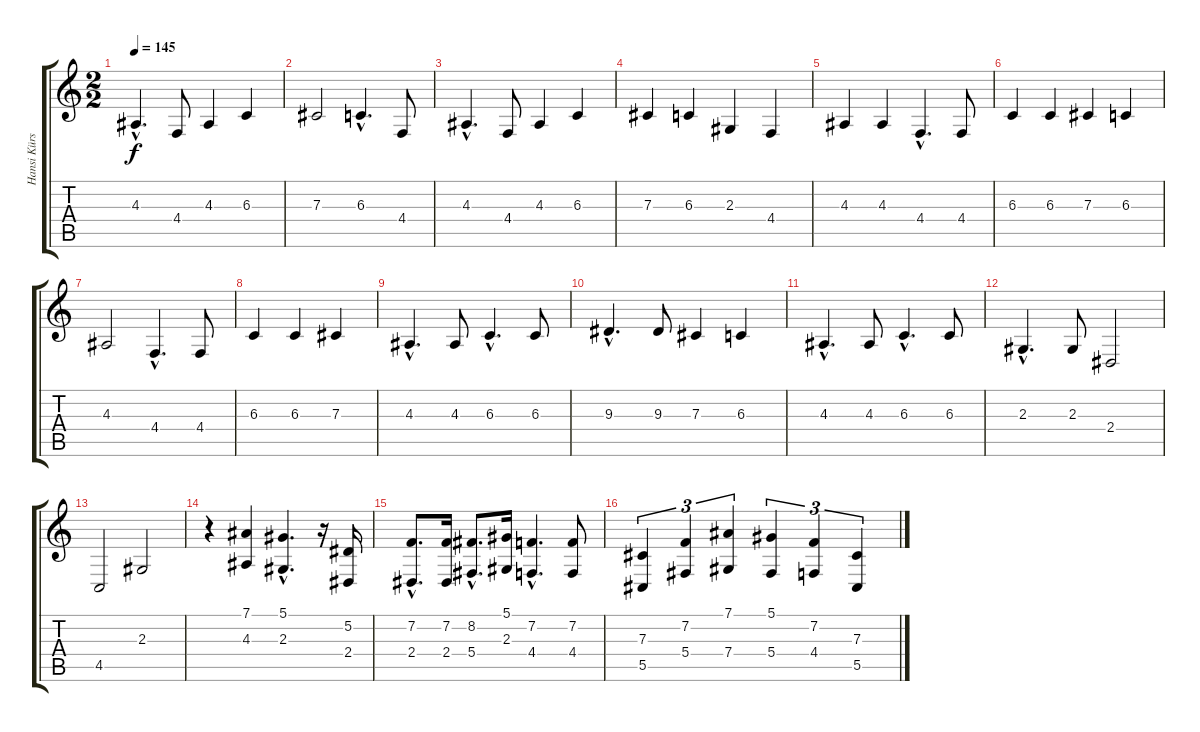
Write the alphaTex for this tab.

\track ("Hansi Kürsch" "Hansi Kürs") {instrument flute}
\staff {score tabs}
\tuning (Eb4 Bb3 Gb3 Db3 Ab2 Eb2) {hide}
\ts (2 2)
\tempo 145
\clef g2
\ks c
4.3{hac}.4{d dy f} 4.4.8 4.3.4 6.3.4 |
7.3.2 6.3{hac}.4{d} 4.4.8 |
4.3{hac}.4{d} 4.4.8 4.3.4 6.3.4 |
7.3.4 6.3.4 2.3.4 4.4.4 |
4.3.4 4.3.4 4.4{hac}.4{d} 4.4.8 |
6.3.4 6.3.4 7.3.4 6.3.4 |
4.3.2 4.4{hac}.4{d} 4.4.8 |
6.3.4 6.3.4 7.3.4 |
4.3{hac}.4{d} 4.3.8 6.3{hac}.4{d} 6.3.8 |
9.3{hac}.4{d} 9.3.8 7.3.4 6.3.4 |
4.3{hac}.4{d} 4.3.8 6.3{hac}.4{d} 6.3.8 |
2.3{hac}.4{d} 2.3.8 2.4.2 |
4.5.2 2.3.2 |
r.4 (7.1 4.3).4 (5.1{hac} 2.3{hac}).4{d} r.16 (5.2 2.4).16 |
(7.2{hac} 2.4{hac}).8{d} (7.2 2.4).16 (8.2{hac} 5.4{hac}).8{d} (5.1 2.3).16 (7.2{hac} 4.4{hac}).4{d} (7.2 4.4).8 |
(7.3 5.5).4{tu (3 2)} (7.2 5.4).4{tu (3 2)} (7.1 7.4).4{tu (3 2)} (5.1 5.4).4{tu (3 2)} (7.2 4.4).4{tu (3 2)} (7.3 5.5).4{tu (3 2)}
